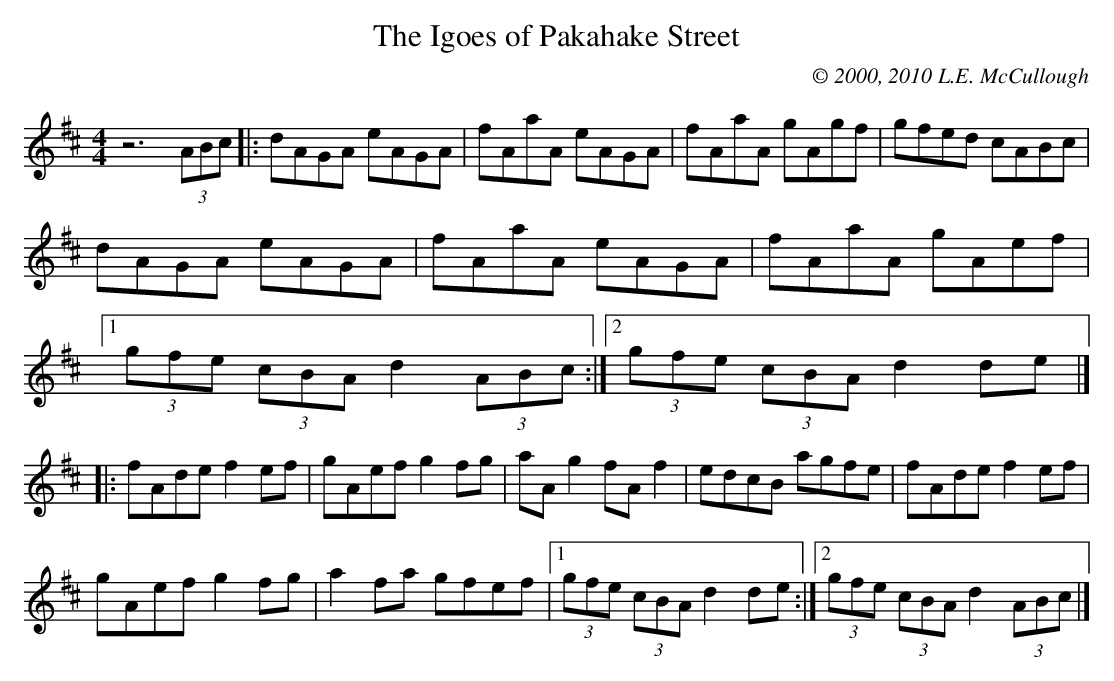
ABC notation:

X:1
T:The Igoes of Pakahake Street
C:© 2000, 2010 L.E. McCullough
M:4/4
L:1/8
K:D
z6 (3ABc |:dAGA eAGA|fAaA eAGA|fAaA gAgf|gfed cABc|
dAGA eAGA|fAaA eAGA|fAaA gAef|
[1 (3gfe (3cBA d2 (3ABc:|2 (3gfe (3cBA d2 de|]
|:fAde f2 ef|gAef g2fg|aAg2 fAf2|edcB agfe|fAde f2ef|
gAef g2fg|a2 fa gfef|1 (3gfe (3cBA d2 de:|2 (3gfe (3cBA d2 (3ABc|]
